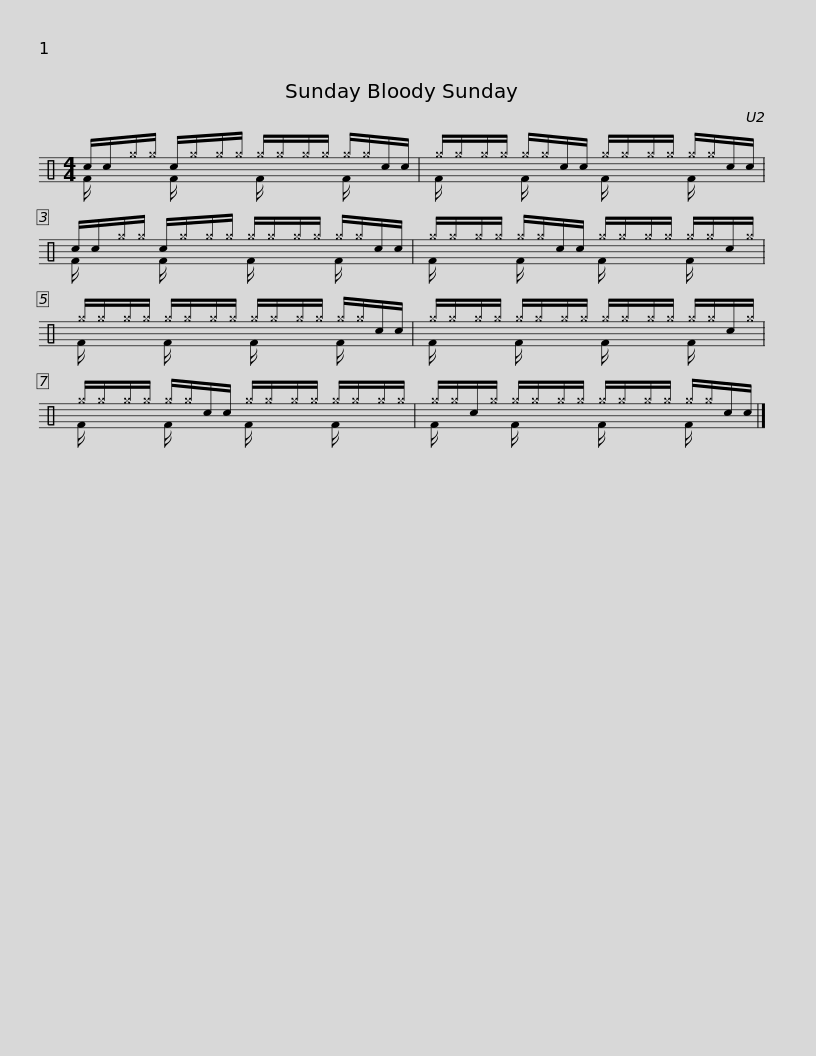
X:1
%%score ( 1 2 )
L:1/8
M:4/4
I:linebreak $
K:C
V:1 perc
K:none
V:2 perc
K:none
V:1
 c/c/^g/^g/ c/^g/^g/^g/ ^g/^g/^g/^g/ ^g/^g/c/c/ | ^g/^g/^g/^g/ ^g/^g/c/c/ ^g/^g/^g/^g/ ^g/^g/c/c/ | c/c/^g/^g/ c/^g/^g/^g/ ^g/^g/^g/^g/ ^g/^g/c/c/ |$ ^g/^g/^g/^g/ ^g/^g/c/c/ ^g/^g/^g/^g/ ^g/^g/c/^g/ | ^g/^g/^g/^g/ ^g/^g/^g/^g/ ^g/^g/^g/^g/ ^g/^g/c/c/ | %5
 ^g/^g/^g/^g/ ^g/^g/^g/^g/ ^g/^g/^g/^g/ ^g/^g/c/^g/ |$ ^g/^g/^g/^g/ ^g/^g/c/c/ ^g/^g/^g/^g/ ^g/^g/^g/^g/ | ^g/^g/c/^g/ ^g/^g/^g/^g/ ^g/^g/^g/^g/ ^g/^g/c/c/ |] %8
V:2
 F/ x3/2 F/ x3/2 F/ x3/2 F/ x3/2 | F/ x3/2 F/ x3/2 F/ x3/2 F/ x3/2 | F/ x3/2 F/ x3/2 F/ x3/2 F/ x3/2 |$ F/ x3/2 F/ x3/2 F/ x3/2 F/ x3/2 | F/ x3/2 F/ x3/2 F/ x3/2 F/ x3/2 | %5
 F/ x3/2 F/ x3/2 F/ x3/2 F/ x3/2 |$ F/ x3/2 F/ x3/2 F/ x3/2 F/ x3/2 | F/ x3/2 F/ x3/2 F/ x3/2 F/ x3/2 |] %8
